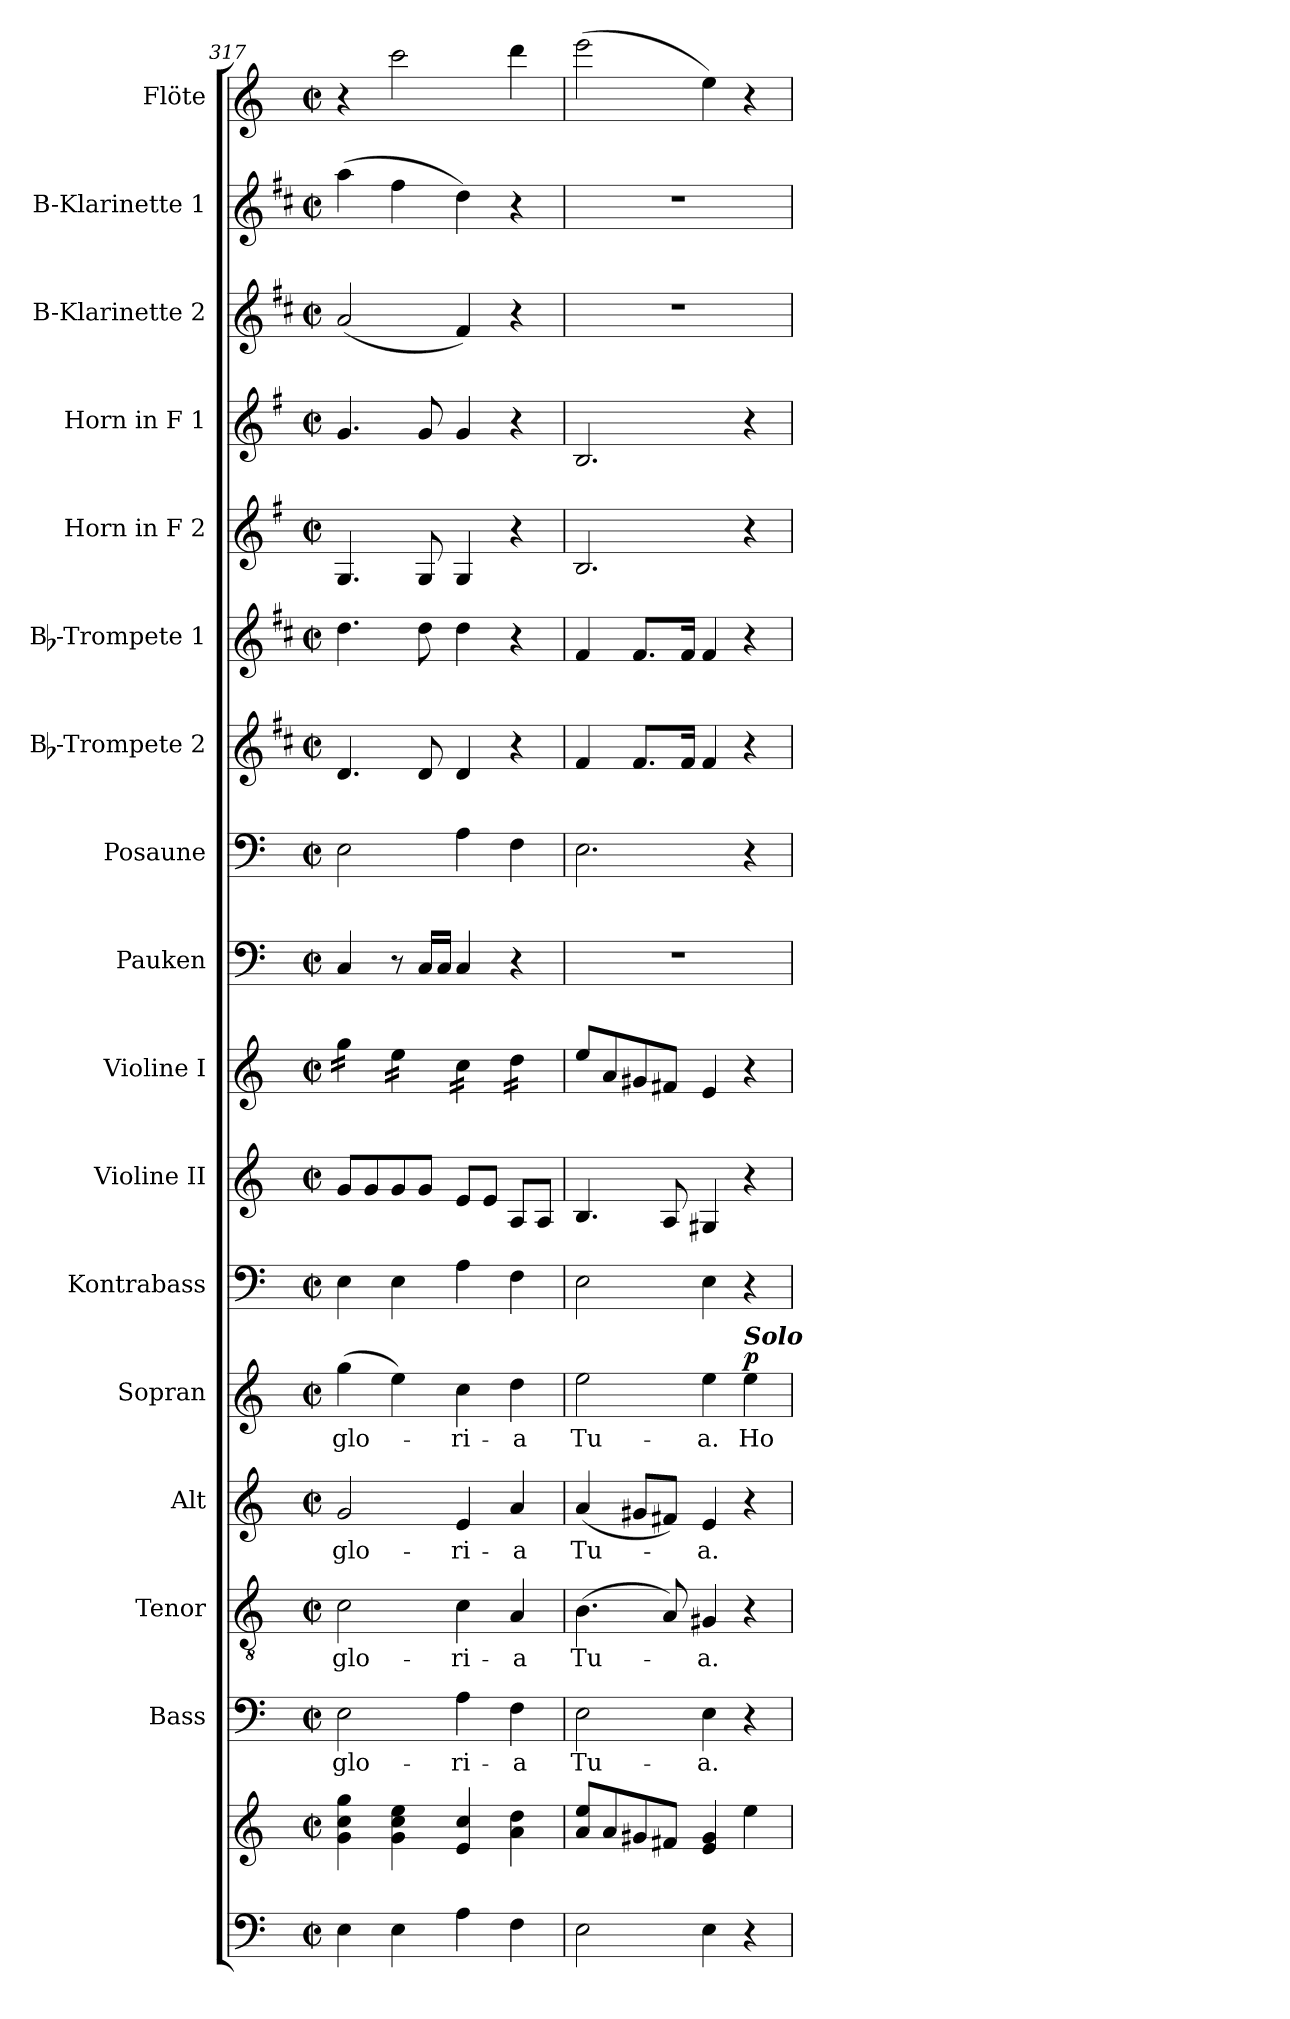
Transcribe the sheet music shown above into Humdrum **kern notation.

**kern	**kern	**kern	**text	**kern	**text	**kern	**text	**kern	**text	**dynam	**kern	**kern	**kern	**kern	**kern	**kern	**kern	**kern	**kern	**kern	**kern	**kern
*part17	*part17	*part16	*part16	*part15	*part15	*part14	*part14	*part13	*part13	*part13	*part12	*part11	*part10	*part9	*part8	*part7	*part6	*part5	*part4	*part3	*part2	*part1
*staff18	*staff17	*staff16	*staff16	*staff15	*staff15	*staff14	*staff14	*staff13	*staff13	*staff13	*staff12	*staff11	*staff10	*staff9	*staff8	*staff7	*staff6	*staff5	*staff4	*staff3	*staff2	*staff1
*	*	*I"Bass	*	*I"Tenor	*	*I"Alt	*	*I"Sopran	*	*	*I"Kontrabass	*I"Violine II	*I"Violine I	*I"Pauken	*I"Posaune	*I"Bb-Trompete 2	*I"Bb-Trompete 1	*I"Horn in F 2	*I"Horn in F 1	*I"B-Klarinette 2	*I"B-Klarinette 1	*I"Flöte
*	*	*I'B.	*	*I'T.	*	*I'A.	*	*I'S.	*	*	*I'Kb.	*I'Vl. II	*I'Vl. I	*I'Pk.	*I'Pos.	*I'Bb Trp. 2	*I'Bb Trp. 1	*I'Hrn. 2	*I'Hrn. 1	*I'B Kl. 2	*I'B Kl. 1	*I'Fl.
*clefF4	*clefG2	*clefF4	*	*clefGv2	*	*clefG2	*	*clefG2	*	*	*clefF4	*clefG2	*clefG2	*clefF4	*clefF4	*clefG2	*clefG2	*clefG2	*clefG2	*clefG2	*clefG2	*clefG2
*	*	*	*	*	*	*	*	*	*	*	*ITrd7c12	*	*	*	*	*ITrd1c2	*ITrd1c2	*ITrd4c7	*ITrd4c7	*ITrd1c2	*ITrd1c2	*
*k[]	*k[]	*k[]	*	*k[]	*	*k[]	*	*k[]	*	*	*k[]	*k[]	*k[]	*k[]	*k[]	*k[]	*k[]	*k[]	*k[]	*k[]	*k[]	*k[]
*C:	*C:	*C:	*	*C:	*	*C:	*	*C:	*	*	*C:	*C:	*C:	*C:	*C:	*C:	*C:	*C:	*C:	*C:	*C:	*C:
*M2/2	*M2/2	*M2/2	*	*M2/2	*	*M2/2	*	*M2/2	*	*	*M2/2	*M2/2	*M2/2	*M2/2	*M2/2	*M2/2	*M2/2	*M2/2	*M2/2	*M2/2	*M2/2	*M2/2
*met(c|)	*met(c|)	*met(c|)	*	*met(c|)	*	*met(c|)	*	*met(c|)	*	*	*met(c|)	*met(c|)	*met(c|)	*met(c|)	*met(c|)	*met(c|)	*met(c|)	*met(c|)	*met(c|)	*met(c|)	*met(c|)	*met(c|)
=317	=317	=317	=317	=317	=317	=317	=317	=317	=317	=317	=317	=317	=317	=317	=317	=317	=317	=317	=317	=317	=317	=317
!	!	!	!LO:LY:b	!	!LO:LY:b	!	!LO:LY:b	!	!LO:LY:b	!	!	!	!	!	!	!	!	!	!	!	!	!
*	*	*	*	*	*	*	*	*	*	*	*	*	*tremolo	*	*	*	*	*	*	*	*	*
4E\	4g\ 4cc\ 4gg\	2E\	glo-	2c\	glo-	2g/	glo-	(>4gg\	glo-	.	4EE\	8g/L	16gg\LL	4C/	2E\	4.c/	4.cc\	4.C/	4.c/	(<2g/	(>4gg\	4r
.	.	.	.	.	.	.	.	.	.	.	.	.	16gg\	.	.	.	.	.	.	.	.	.
.	.	.	.	.	.	.	.	.	.	.	.	8g/	16gg\	.	.	.	.	.	.	.	.	.
.	.	.	.	.	.	.	.	.	.	.	.	.	16gg\JJ	.	.	.	.	.	.	.	.	.
4E\	4g\ 4cc\ 4ee\	.	.	.	.	.	.	4ee\)	.	.	4EE\	8g/	16ee\LL	8r	.	.	.	.	.	.	4ee\	2ccc\
.	.	.	.	.	.	.	.	.	.	.	.	.	16ee\	.	.	.	.	.	.	.	.	.
.	.	.	.	.	.	.	.	.	.	.	.	8g/J	16ee\	16C/LL	.	8c/	8cc\	8C/	8c/	.	.	.
.	.	.	.	.	.	.	.	.	.	.	.	.	16ee\JJ	16C/JJ	.	.	.	.	.	.	.	.
!	!	!	!LO:LY:b	!	!LO:LY:b	!	!LO:LY:b	!	!LO:LY:b	!	!	!	!	!	!	!	!	!	!	!	!	!
4A\	4e/ 4cc/	4A\	-ri-	4c\	-ri-	4e/	-ri-	4cc\	-ri-	.	4AA\	8e/L	16cc\LL	4C/	4A\	4c/	4cc\	4C/	4c/	4e/)	4cc\)	.
.	.	.	.	.	.	.	.	.	.	.	.	.	16cc\	.	.	.	.	.	.	.	.	.
.	.	.	.	.	.	.	.	.	.	.	.	8e/J	16cc\	.	.	.	.	.	.	.	.	.
.	.	.	.	.	.	.	.	.	.	.	.	.	16cc\JJ	.	.	.	.	.	.	.	.	.
!	!	!	!LO:LY:b	!	!LO:LY:b	!	!LO:LY:b	!	!LO:LY:b	!	!	!	!	!	!	!	!	!	!	!	!	!
4F\	4a\ 4dd\	4F\	-a	4A/	-a	4a/	-a	4dd\	-a	.	4FF\	8A/L	16dd\LL	4r	4F\	4r	4r	4r	4r	4r	4r	4ddd\
.	.	.	.	.	.	.	.	.	.	.	.	.	16dd\	.	.	.	.	.	.	.	.	.
.	.	.	.	.	.	.	.	.	.	.	.	8A/J	16dd\	.	.	.	.	.	.	.	.	.
.	.	.	.	.	.	.	.	.	.	.	.	.	16dd\JJ	.	.	.	.	.	.	.	.	.
*	*	*	*	*	*	*	*	*	*	*	*	*	*Xtremolo	*	*	*	*	*	*	*	*	*
=318	=318	=318	=318	=318	=318	=318	=318	=318	=318	=318	=318	=318	=318	=318	=318	=318	=318	=318	=318	=318	=318	=318
!	!	!	!LO:LY:b	!	!LO:LY:b	!	!LO:LY:b	!	!LO:LY:b	!	!	!	!	!	!	!	!	!	!	!	!	!
2E\	8a/ 8ee/L	2E\	Tu-	(>4.B\	Tu-	(<4a/	Tu-	2ee\	Tu-	.	2EE\	4.B/	8ee/L	1r	2.E\	4e/	4e/	2.E/	2.E/	1r	1r	(>2eee\
.	8a/	.	.	.	.	.	.	.	.	.	.	.	8a/	.	.	.	.	.	.	.	.	.
.	8g#X/	.	.	.	.	8g#X/L	.	.	.	.	.	.	8g#X/	.	.	8.e/L	8.e/L	.	.	.	.	.
.	8f#X/J	.	.	8A/)	.	8f#X/J)	.	.	.	.	.	8A/	8f#X/J	.	.	.	.	.	.	.	.	.
.	.	.	.	.	.	.	.	.	.	.	.	.	.	.	.	16e/Jk	16e/Jk	.	.	.	.	.
!	!	!	!LO:LY:b	!	!LO:LY:b	!	!LO:LY:b	!	!LO:LY:b	!	!	!	!	!	!	!	!	!	!	!	!	!
4E\	4e/ 4g#/	4E\	-a.	4G#X/	-a.	4e/	-a.	4ee\	-a.	.	4EE\	4G#X/	4e/	.	.	4e/	4e/	.	.	.	.	4ee\)
!	!	!	!	!	!	!	!	!LO:TX:a:Bi:t=Solo	!	!	!	!	!	!	!	!	!	!	!	!	!	!
!	!	!	!	!	!	!	!	!	!LO:LY:b	!LO:DY:a	!	!	!	!	!	!	!	!	!	!	!	!
4r	4ee\	4r	.	4r	.	4r	.	4ee\	Ho-	p	4r	4r	4r	.	4r	4r	4r	4r	4r	.	.	4r
=	=	=	=	=	=	=	=	=	=	=	=	=	=	=	=	=	=	=	=	=	=	=
*-	*-	*-	*-	*-	*-	*-	*-	*-	*-	*-	*-	*-	*-	*-	*-	*-	*-	*-	*-	*-	*-	*-
